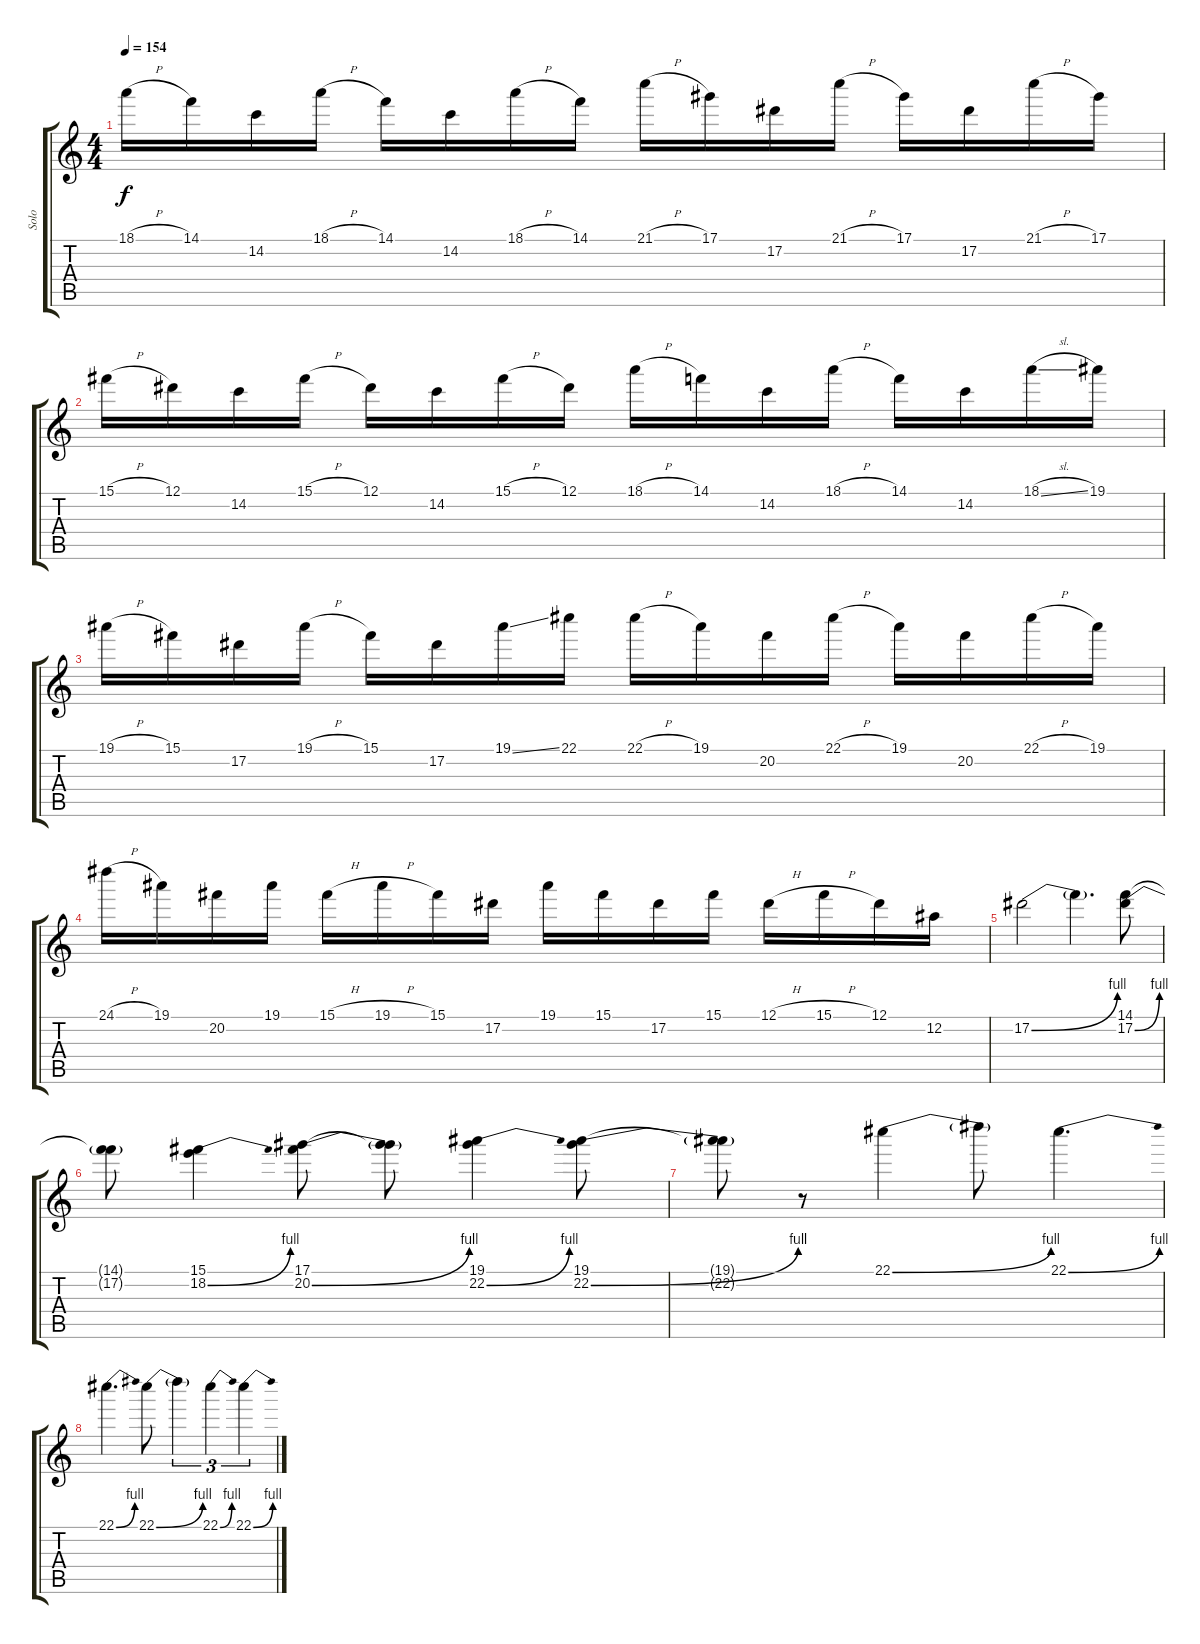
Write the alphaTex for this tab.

\track ("Solo" "Solo") {instrument distortionguitar}
\staff {score tabs}
\tuning (Eb4 Bb3 Gb3 Db3 Ab2 Eb2) {hide}
\ts (4 4)
\tempo 154
\clef g2
\ks c
18.1{h}.16{dy f} 14.1.16 14.2.16 18.1{h}.16 14.1.16 14.2.16 18.1{h}.16 14.1.16 21.1{h}.16 17.1.16 17.2.16 21.1{h}.16 17.1.16 17.2.16 21.1{h}.16 17.1.16 |
15.1{h}.16 12.1.16 14.2.16 15.1{h}.16 12.1.16 14.2.16 15.1{h}.16 12.1.16 18.1{h}.16 14.1.16 14.2.16 18.1{h}.16 14.1.16 14.2.16 18.1{sl}.16 19.1.16 |
19.1{h}.16 15.1.16 17.2.16 19.1{h}.16 15.1.16 17.2.16 19.1{ss}.16 22.1.16 22.1{h}.16 19.1.16 20.2.16 22.1{h}.16 19.1.16 20.2.16 22.1{h}.16 19.1.16 |
24.1{h}.16 19.1.16 20.2.16 19.1.16 15.1{h}.16 19.1{h}.16 15.1.16 17.2.16 19.1.16 15.1.16 17.2.16 15.1.16 12.1{h}.16 15.1{h}.16 12.1.16 12.2.16 |
17.2{be (bend 0 0 60 4)}.2 17.2{t}.4{d} (14.1 17.2{be (bend 0 0 60 4)}).8 |
(14.1{t} 17.2{t}).8 (15.1 18.2{be (bend 0 0 60 4)}).4 (17.1 20.2{be (bend 0 0 60 4)}).8 (17.1{t} 20.2{t}).8 (19.1 22.2{be (bend 0 0 60 4)}).4 (19.1 22.2{be (bend 0 0 60 4)}).8 |
(19.1{t} 22.2{t}).8 r.8 22.1{be (bend 0 0 60 4)}.4 22.1{t}.8 22.1{be (bend 0 0 60 4)}.4{d} |
22.1{be (bend 0 0 60 4)}.4{d} 22.1{be (bend 0 0 60 4)}.8 22.1{t}.4{tu (3 2)} 22.1{be (bend 0 0 60 4)}.4{tu (3 2)} 22.1{be (bend 0 0 60 4)}.4{tu (3 2)}
